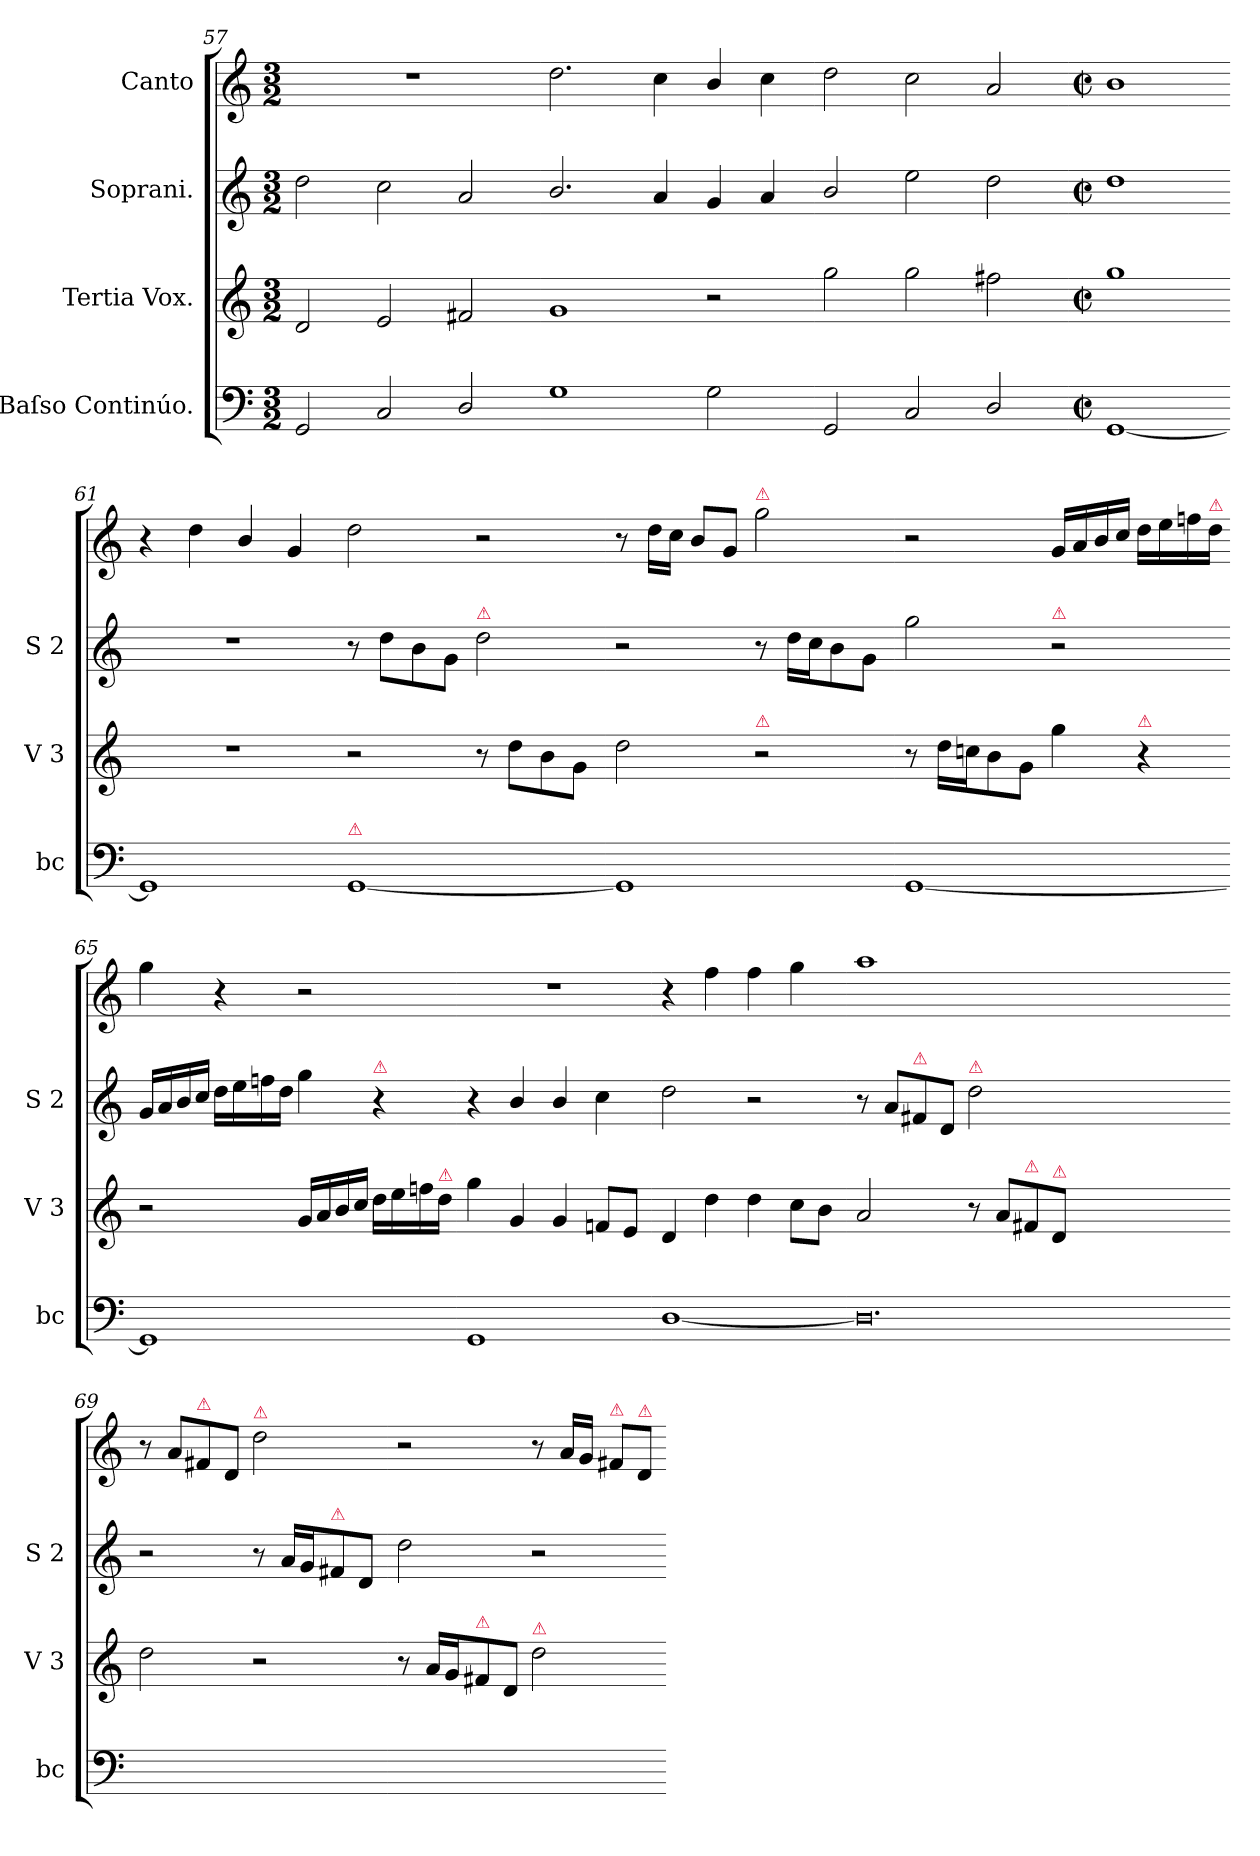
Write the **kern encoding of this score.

**kern	**kern	**kern	**kern
*part4	*part3	*part2	*part1
*staff4	*staff3	*staff2	*staff1
*I"Baſso Continúo.	*I"Tertia Vox.	*I"Soprani.	*I"Canto
*I'bc	*I'V 3	*I'S 2	*
*clefF4	*clefG2	*clefG2	*clefG2
*k[]	*k[]	*k[]	*k[]
*G:mix	*G:mix	*G:mix	*G:mix
*M3/2	*M3/2	*M3/2	*M3/2
=57	=57	=57	=57
2GG/	2d/	2dd\	1.r
2C/	2e/	2cc\	.
2D/	2f#X/	2a/	.
=58-	=58-	=58-	=58-
1G	1g	2.b/	2.dd\
.	.	4a/	4cc\
2G\	2r	4g/	4b/
.	.	4a/	4cc\
=59-	=59-	=59-	=59-
2GG/	2gg\	2b/	2dd\
2C/	2gg\	2ee\	2cc\
2D/	2ff#X\	2dd\	2a/
=60-	=60-	=60-	=60-
*M2/2	*M2/2	*M2/2	*M2/2
*met(c|)	*met(c|)	*met(c|)	*met(c|)
[1GG	1gg	1dd	1b
=61-	=61-	=61-	=61-
1GG]	1r	1r	4r
.	.	.	4dd\
.	.	.	4b/
.	.	.	4g/
=62-	=62-	=62-	=62-
!LO:TX:a:color=crimson:t=⚠	!	!	!
[1GG	2r	8r	2dd\
.	.	8dd\L	.
.	.	8b\	.
.	.	8g\J	.
!	!	!LO:TX:a:color=crimson:t=⚠	!
.	8r	2dd\	2r
.	8dd\L	.	.
.	8b\	.	.
.	8g\J	.	.
=63-	=63-	=63-	=63-
1GG]	2dd\	2r	8r
.	.	.	16dd\LL
.	.	.	16cc\JJ
.	.	.	8b/L
.	.	.	8g/J
!	!	!	!LO:TX:a:color=crimson:t=⚠
!	!LO:TX:a:color=crimson:t=⚠	!	!
.	2r	8r	2gg\
.	.	16dd\LL	.
.	.	16cc\J	.
.	.	8b\	.
.	.	8g\J	.
=64-	=64-	=64-	=64-
[1GG	8r	2gg\	2r
.	16dd\LL	.	.
.	16ccn\J	.	.
.	8b\	.	.
.	8g\J	.	.
!	!	!LO:TX:a:color=crimson:t=⚠	!
.	4gg\	2r	16g/LL
.	.	.	16a/
.	.	.	16b/
.	.	.	16cc/JJ
!	!LO:TX:a:color=crimson:t=⚠	!	!
.	4r	.	16dd\LL
.	.	.	16ee\
.	.	.	16ffn\
!	!	!	!LO:TX:a:color=crimson:t=⚠
.	.	.	16dd\JJ
=65-	=65-	=65-	=65-
1GG]	2r	16g/LL	4gg\
.	.	16a/	.
.	.	16b/	.
.	.	16cc/JJ	.
.	.	16dd\LL	4r
.	.	16ee\	.
.	.	16ffn\	.
.	.	16dd\JJ	.
.	16g/LL	4gg\	2r
.	16a/	.	.
.	16b/	.	.
.	16cc/JJ	.	.
!	!	!LO:TX:a:color=crimson:t=⚠	!
.	16dd\LL	4r	.
.	16ee\	.	.
.	16ffn\	.	.
!	!LO:TX:a:color=crimson:t=⚠	!	!
.	16dd\JJ	.	.
=66-	=66-	=66-	=66-
1GG	4gg\	4r	1r
.	4g/	4b/	.
.	4g/	4b/	.
.	8fn/L	4cc\	.
.	8e/J	.	.
=67-	=67-	=67-	=67-
[1D/	4d/	2dd\	4r
.	4dd\	.	4ff\
.	4dd\	2r	4ff\
.	8cc\L	.	4gg\
.	8b\J	.	.
=68-	=68-	=68-	=68-
0.D/]	2a/	8r	1aa
.	.	8a/L	.
!	!	!LO:TX:a:color=crimson:t=⚠	!
.	.	8f#X/	.
.	.	8d/J	.
!	!	!LO:TX:a:color=crimson:t=⚠	!
.	8r	2dd\	.
.	8a/L	.	.
!	!LO:TX:a:color=crimson:t=⚠	!	!
.	8f#X/	.	.
!	!LO:TX:a:color=crimson:t=⚠	!	!
.	8d/J	.	.
.	0ryy	0ryy	0ryy
=69-	=69-	=69-	=69-
1ryy	2dd\	2r	8r
.	.	.	8a/L
!	!	!	!LO:TX:a:color=crimson:t=⚠
.	.	.	8f#X/
.	.	.	8d/J
!	!	!	!LO:TX:a:color=crimson:t=⚠
.	2r	8r	2dd\
.	.	16a/LL	.
.	.	16g/J	.
!	!	!LO:TX:a:color=crimson:t=⚠	!
.	.	8f#X/	.
.	.	8d/J	.
=70-	=70-	=70-	=70-
1ryy	8r	2dd\	2r
.	16a/LL	.	.
.	16g/J	.	.
!	!LO:TX:a:color=crimson:t=⚠	!	!
.	8f#X/	.	.
.	8d/J	.	.
!	!LO:TX:a:color=crimson:t=⚠	!	!
.	2dd\	2r	8r
.	.	.	16a/LL
.	.	.	16g/JJ
!	!	!	!LO:TX:a:color=crimson:t=⚠
.	.	.	8f#X/L
!	!	!	!LO:TX:a:color=crimson:t=⚠
.	.	.	8d/J
=-	=-	=-	=-
*-	*-	*-	*-
